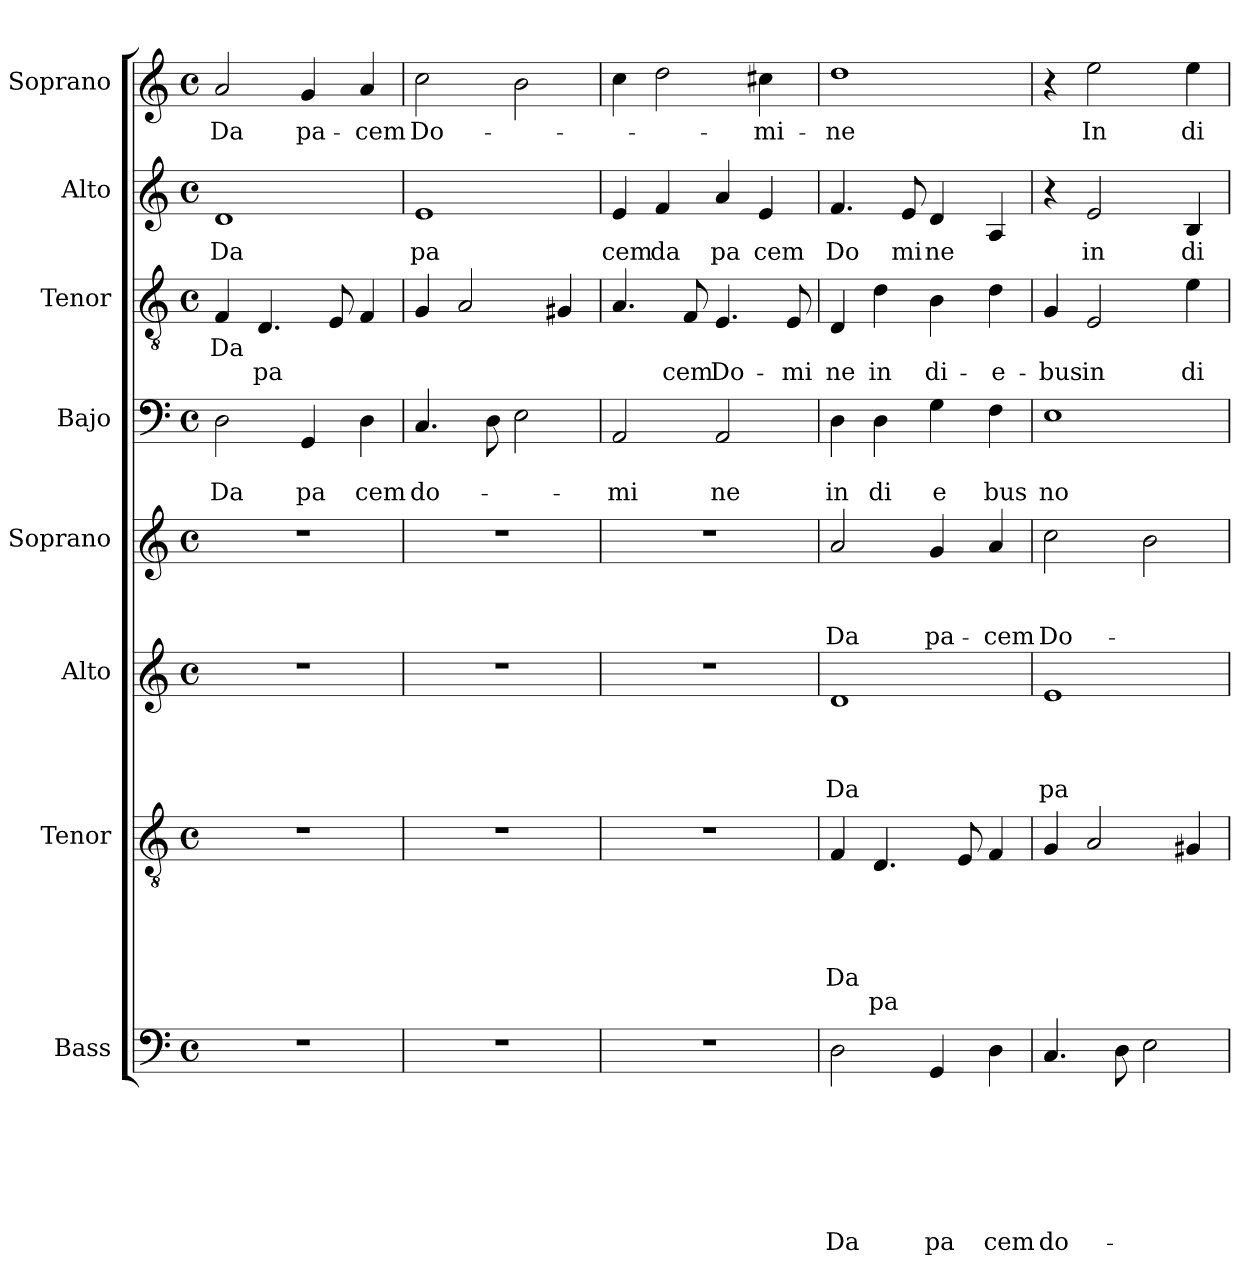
**kern	**text	**text	**text	**text	**text	**text	**text	**kern	**text	**text	**text	**text	**text	**text	**kern	**text	**text	**text	**text	**kern	**text	**text	**text	**kern	**text	**text	**kern	**text	**text	**kern	**text	**kern	**text
*part8	*part8	*part8	*part8	*part8	*part8	*part8	*part8	*part7	*part7	*part7	*part7	*part7	*part7	*part7	*part6	*part6	*part6	*part6	*part6	*part5	*part5	*part5	*part5	*part4	*part4	*part4	*part3	*part3	*part3	*part2	*part2	*part1	*part1
*staff8	*staff8	*staff8	*staff8	*staff8	*staff8	*staff8	*staff8	*staff7	*staff7	*staff7	*staff7	*staff7	*staff7	*staff7	*staff6	*staff6	*staff6	*staff6	*staff6	*staff5	*staff5	*staff5	*staff5	*staff4	*staff4	*staff4	*staff3	*staff3	*staff3	*staff2	*staff2	*staff1	*staff1
*I"Bass	*	*	*	*	*	*	*	*I"Tenor	*	*	*	*	*	*	*I"Alto	*	*	*	*	*I"Soprano	*	*	*	*I"Bajo	*	*	*I"Tenor	*	*	*I"Alto	*	*I"Soprano	*
*I'B	*	*	*	*	*	*	*	*I'T	*	*	*	*	*	*	*I'A	*	*	*	*	*I'S	*	*	*	*I'B	*	*	*I'T	*	*	*I'A	*	*I'S	*
*clefF4	*	*	*	*	*	*	*	*clefGv2	*	*	*	*	*	*	*clefG2	*	*	*	*	*clefG2	*	*	*	*clefF4	*	*	*clefGv2	*	*	*clefG2	*	*clefG2	*
*k[]	*	*	*	*	*	*	*	*k[]	*	*	*	*	*	*	*k[]	*	*	*	*	*k[]	*	*	*	*k[]	*	*	*k[]	*	*	*k[]	*	*k[]	*
*C:	*	*	*	*	*	*	*	*C:	*	*	*	*	*	*	*C:	*	*	*	*	*C:	*	*	*	*C:	*	*	*C:	*	*	*C:	*	*C:	*
*M4/4	*	*	*	*	*	*	*	*M4/4	*	*	*	*	*	*	*M4/4	*	*	*	*	*M4/4	*	*	*	*M4/4	*	*	*M4/4	*	*	*M4/4	*	*M4/4	*
*met(c)	*	*	*	*	*	*	*	*met(c)	*	*	*	*	*	*	*met(c)	*	*	*	*	*met(c)	*	*	*	*met(c)	*	*	*met(c)	*	*	*met(c)	*	*met(c)	*
=1	=1	=1	=1	=1	=1	=1	=1	=1	=1	=1	=1	=1	=1	=1	=1	=1	=1	=1	=1	=1	=1	=1	=1	=1	=1	=1	=1	=1	=1	=1	=1	=1	=1
1r	.	.	.	.	.	.	.	1r	.	.	.	.	.	.	1r	.	.	.	.	1r	.	.	.	2D\	.	Da	4F/	Da	.	1d	Da	2a/	Da
.	.	.	.	.	.	.	.	.	.	.	.	.	.	.	.	.	.	.	.	.	.	.	.	.	.	.	4.D/	.	pa	.	.	.	.
.	.	.	.	.	.	.	.	.	.	.	.	.	.	.	.	.	.	.	.	.	.	.	.	4GG/	.	pa	.	.	.	.	.	4g/	pa-
.	.	.	.	.	.	.	.	.	.	.	.	.	.	.	.	.	.	.	.	.	.	.	.	.	.	.	8E/	.	.	.	.	.	.
.	.	.	.	.	.	.	.	.	.	.	.	.	.	.	.	.	.	.	.	.	.	.	.	4D\	.	cem	4F/	.	.	.	.	4a/	-cem
=2	=2	=2	=2	=2	=2	=2	=2	=2	=2	=2	=2	=2	=2	=2	=2	=2	=2	=2	=2	=2	=2	=2	=2	=2	=2	=2	=2	=2	=2	=2	=2	=2	=2
1r	.	.	.	.	.	.	.	1r	.	.	.	.	.	.	1r	.	.	.	.	1r	.	.	.	4.C/	.	do-	4G/	.	.	1e	pa	2cc\	Do-
.	.	.	.	.	.	.	.	.	.	.	.	.	.	.	.	.	.	.	.	.	.	.	.	.	.	.	2A/	.	.	.	.	.	.
.	.	.	.	.	.	.	.	.	.	.	.	.	.	.	.	.	.	.	.	.	.	.	.	8D\	.	.	.	.	.	.	.	.	.
.	.	.	.	.	.	.	.	.	.	.	.	.	.	.	.	.	.	.	.	.	.	.	.	2E\	.	.	.	.	.	.	.	2b\	.
.	.	.	.	.	.	.	.	.	.	.	.	.	.	.	.	.	.	.	.	.	.	.	.	.	.	.	4G#X/	.	.	.	.	.	.
=3	=3	=3	=3	=3	=3	=3	=3	=3	=3	=3	=3	=3	=3	=3	=3	=3	=3	=3	=3	=3	=3	=3	=3	=3	=3	=3	=3	=3	=3	=3	=3	=3	=3
1r	.	.	.	.	.	.	.	1r	.	.	.	.	.	.	1r	.	.	.	.	1r	.	.	.	2AA/	.	-mi	4.A/	.	.	4e/	cem	4cc\	.
.	.	.	.	.	.	.	.	.	.	.	.	.	.	.	.	.	.	.	.	.	.	.	.	.	.	.	.	.	.	4f/	da	2dd\	.
.	.	.	.	.	.	.	.	.	.	.	.	.	.	.	.	.	.	.	.	.	.	.	.	.	.	.	8F/	.	cem	.	.	.	.
.	.	.	.	.	.	.	.	.	.	.	.	.	.	.	.	.	.	.	.	.	.	.	.	2AA/	.	ne	4.E/	.	Do-	4a/	pa	.	.
.	.	.	.	.	.	.	.	.	.	.	.	.	.	.	.	.	.	.	.	.	.	.	.	.	.	.	.	.	.	4e/	cem	4cc#X\	-mi-
.	.	.	.	.	.	.	.	.	.	.	.	.	.	.	.	.	.	.	.	.	.	.	.	.	.	.	8E/	.	-mi	.	.	.	.
=4	=4	=4	=4	=4	=4	=4	=4	=4	=4	=4	=4	=4	=4	=4	=4	=4	=4	=4	=4	=4	=4	=4	=4	=4	=4	=4	=4	=4	=4	=4	=4	=4	=4
2D\	.	.	.	.	.	.	Da	4F/	.	.	.	.	Da	.	1d	.	.	.	Da	2a/	.	.	Da	4D\	.	in	4D/	.	ne	4.f/	Do	1dd	-ne
.	.	.	.	.	.	.	.	4.D/	.	.	.	.	.	pa	.	.	.	.	.	.	.	.	.	4D\	.	di	4d\	.	in	.	.	.	.
.	.	.	.	.	.	.	.	.	.	.	.	.	.	.	.	.	.	.	.	.	.	.	.	.	.	.	.	.	.	8e/	mi	.	.
4GG/	.	.	.	.	.	.	pa	.	.	.	.	.	.	.	.	.	.	.	.	4g/	.	.	pa-	4G\	.	e	4B\	.	di-	4d/	ne	.	.
.	.	.	.	.	.	.	.	8E/	.	.	.	.	.	.	.	.	.	.	.	.	.	.	.	.	.	.	.	.	.	.	.	.	.
4D\	.	.	.	.	.	.	cem	4F/	.	.	.	.	.	.	.	.	.	.	.	4a/	.	.	-cem	4F\	.	bus	4d\	.	-e-	4A/	.	.	.
!!LO:PB:g=z
=5	=5	=5	=5	=5	=5	=5	=5	=5	=5	=5	=5	=5	=5	=5	=5	=5	=5	=5	=5	=5	=5	=5	=5	=5	=5	=5	=5	=5	=5	=5	=5	=5	=5
4.C/	.	.	.	.	.	.	do-	4G/	.	.	.	.	.	.	1e	.	.	.	pa	2cc\	.	.	Do-	1E	.	no-	4G/	.	-bus	4r	.	4r	.
.	.	.	.	.	.	.	.	2A/	.	.	.	.	.	.	.	.	.	.	.	.	.	.	.	.	.	.	2E/	.	in	2e/	in	2ee\	In
8D\	.	.	.	.	.	.	.	.	.	.	.	.	.	.	.	.	.	.	.	.	.	.	.	.	.	.	.	.	.	.	.	.	.
2E\	.	.	.	.	.	.	.	.	.	.	.	.	.	.	.	.	.	.	.	2b\	.	.	.	.	.	.	.	.	.	.	.	.	.
.	.	.	.	.	.	.	.	4G#X/	.	.	.	.	.	.	.	.	.	.	.	.	.	.	.	.	.	.	4e\	.	di-	4B/	di	4ee\	di-
=	=	=	=	=	=	=	=	=	=	=	=	=	=	=	=	=	=	=	=	=	=	=	=	=	=	=	=	=	=	=	=	=	=
*-	*-	*-	*-	*-	*-	*-	*-	*-	*-	*-	*-	*-	*-	*-	*-	*-	*-	*-	*-	*-	*-	*-	*-	*-	*-	*-	*-	*-	*-	*-	*-	*-	*-
